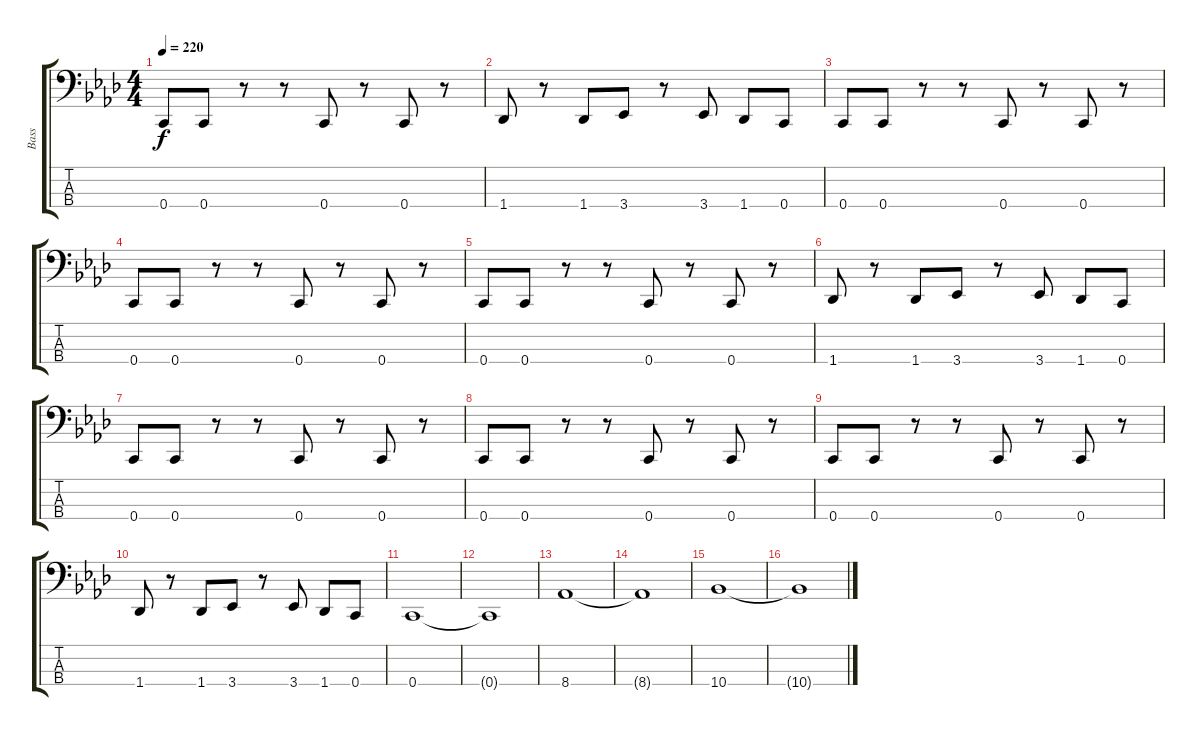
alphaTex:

\track ("Bass" "Bass") {instrument electricbassfinger}
\staff {score tabs}
\tuning (F2 C2 G1 C1) {hide}
\ts (4 4)
\tempo 220
\clef f4
\ks fminor
0.4.8{dy f} 0.4.8 r.8 r.8 0.4.8 r.8 0.4.8 r.8 |
1.4.8 r.8 1.4.8 3.4.8 r.8 3.4.8 1.4.8 0.4.8 |
0.4.8 0.4.8 r.8 r.8 0.4.8 r.8 0.4.8 r.8 |
0.4.8 0.4.8 r.8 r.8 0.4.8 r.8 0.4.8 r.8 |
0.4.8 0.4.8 r.8 r.8 0.4.8 r.8 0.4.8 r.8 |
1.4.8 r.8 1.4.8 3.4.8 r.8 3.4.8 1.4.8 0.4.8 |
0.4.8 0.4.8 r.8 r.8 0.4.8 r.8 0.4.8 r.8 |
0.4.8 0.4.8 r.8 r.8 0.4.8 r.8 0.4.8 r.8 |
0.4.8 0.4.8 r.8 r.8 0.4.8 r.8 0.4.8 r.8 |
1.4.8 r.8 1.4.8 3.4.8 r.8 3.4.8 1.4.8 0.4.8 |
0.4.1 |
0.4{t}.1 |
8.4.1 |
8.4{t}.1 |
10.4.1 |
10.4{t}.1
